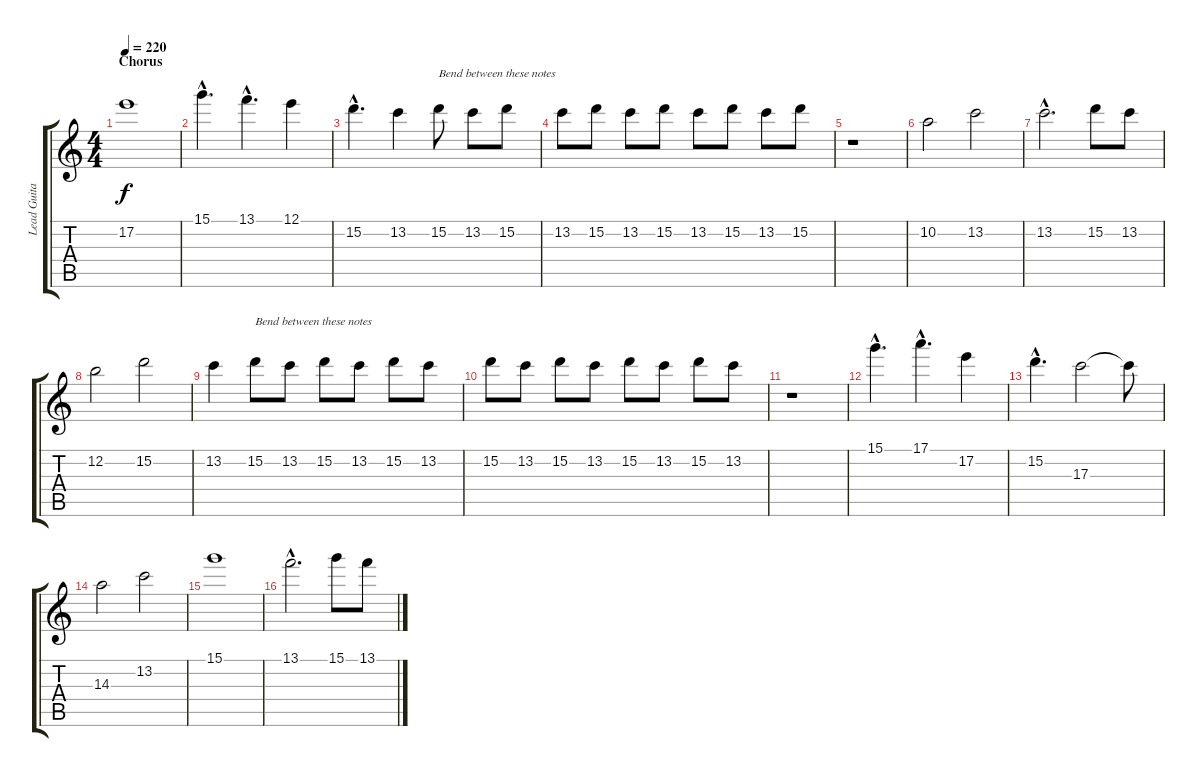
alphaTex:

\track ("Lead Guitar 2" "Lead Guita") {instrument distortionguitar}
\staff {score tabs}
\tuning (E4 B3 G3 D3 A2 E2) {hide}
\ts (4 4)
\section ("" "Chorus")
\tempo 220
\clef g2
\ks c
17.2.1{dy f} |
15.1{hac}.4{d} 13.1{hac}.4{d} 12.1.4 |
15.2{hac}.4{d} 13.2.4 15.2.8{txt "Bend between these notes"} 13.2.8 15.2.8 |
13.2.8 15.2.8 13.2.8 15.2.8 13.2.8 15.2.8 13.2.8 15.2.8 |
r.1 |
10.2.2 13.2.2 |
13.2{hac}.2{d} 15.2.8 13.2.8 |
12.2.2 15.2.2 |
13.2.4 15.2.8{txt "Bend between these notes"} 13.2.8 15.2.8 13.2.8 15.2.8 13.2.8 |
15.2.8 13.2.8 15.2.8 13.2.8 15.2.8 13.2.8 15.2.8 13.2.8 |
r.1 |
15.1{hac}.4{d} 17.1{hac}.4{d} 17.2.4 |
15.2{hac}.4{d} 17.3.2 17.3{t}.8 |
14.3.2 13.2.2 |
15.1.1 |
13.1{hac}.2{d} 15.1.8 13.1.8
